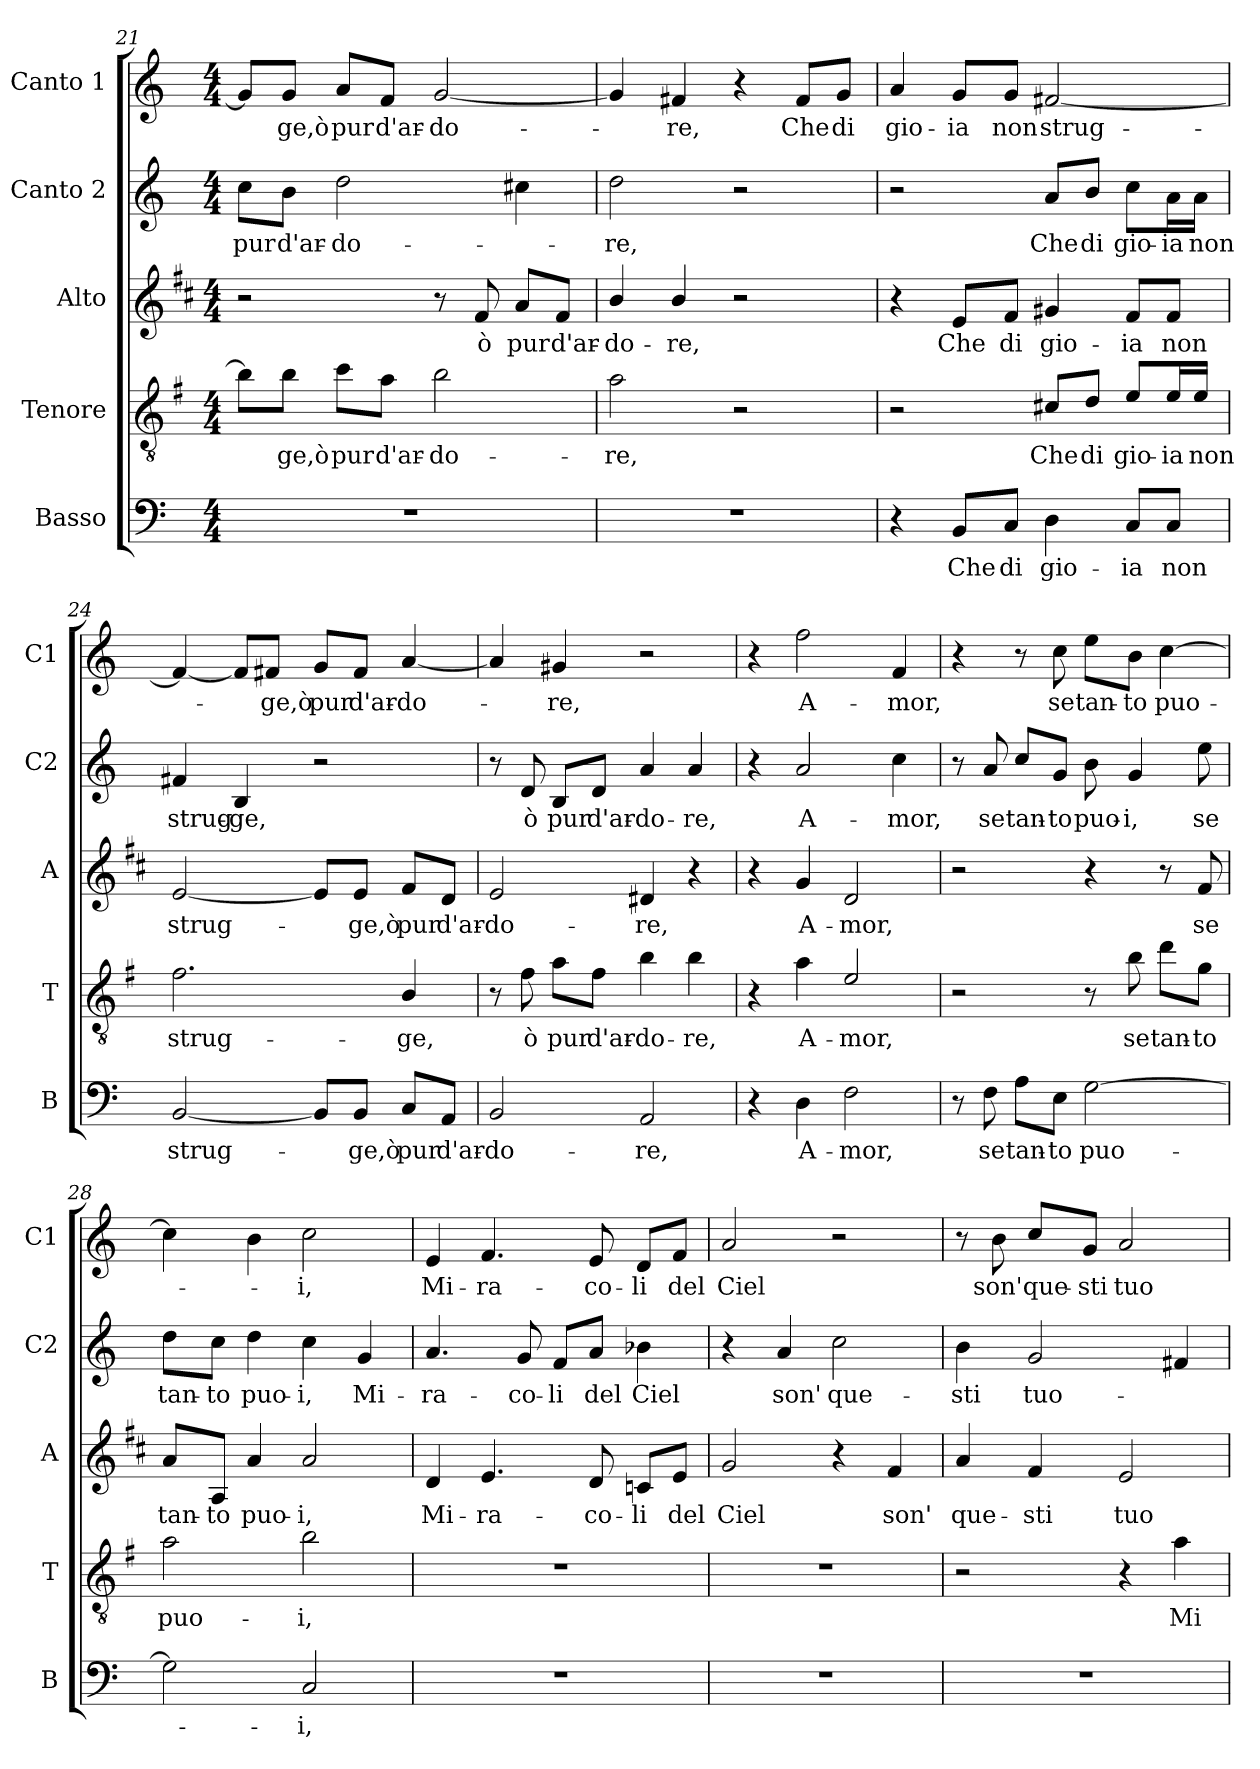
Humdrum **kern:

**kern	**text	**kern	**text	**kern	**text	**kern	**text	**kern	**text
*part5	*part5	*part4	*part4	*part3	*part3	*part2	*part2	*part1	*part1
*staff5	*staff5	*staff4	*staff4	*staff3	*staff3	*staff2	*staff2	*staff1	*staff1
*I"Basso	*	*I"Tenore	*	*I"Alto	*	*I"Canto 2	*	*I"Canto 1	*
*I'B	*	*I'T	*	*I'A	*	*I'C2	*	*I'C1	*
*clefF4	*	*clefGv2	*	*clefG2	*	*clefG2	*	*clefG2	*
*	*	*ITrd4c7	*	*ITrd1c2	*	*	*	*	*
*k[]	*	*k[]	*	*k[]	*	*k[]	*	*k[]	*
*C:	*	*C:	*	*C:	*	*C:	*	*C:	*
*M4/4	*	*M4/4	*	*M4/4	*	*M4/4	*	*M4/4	*
=21	=21	=21	=21	=21	=21	=21	=21	=21	=21
!	!	!	!	!	!	!	!LO:LY:b	!	!
1r	.	8e\L]	.	2r	.	8cc\L	pur	8g/L]	.
!	!	!	!LO:LY:b	!	!	!	!LO:LY:b	!	!LO:LY:b
.	.	8e\J	-ge,ò	.	.	8b\J	d'ar-	8g/J	-ge,ò
!	!	!	!LO:LY:b	!	!	!	!LO:LY:b	!	!LO:LY:b
.	.	8f\L	pur	.	.	2dd\	-do-	8a/L	pur
!	!	!	!LO:LY:b	!	!	!	!	!	!LO:LY:b
.	.	8d\J	d'ar-	.	.	.	.	8f/J	d'ar-
!	!	!	!LO:LY:b	!	!	!	!	!	!LO:LY:b
.	.	2e\	-do-	8r	.	.	.	[2g/	-do-
!	!	!	!	!	!LO:LY:b	!	!	!	!
.	.	.	.	8e/	ò	.	.	.	.
!	!	!	!	!	!LO:LY:b	!	!	!	!
.	.	.	.	8g/L	pur	4cc#X\	.	.	.
!	!	!	!	!	!LO:LY:b	!	!	!	!
.	.	.	.	8e/J	d'ar-	.	.	.	.
=22	=22	=22	=22	=22	=22	=22	=22	=22	=22
!	!	!	!LO:LY:b	!	!LO:LY:b	!	!LO:LY:b	!	!
1r	.	2d\	-re,	4a/	-do-	2dd\	-re,	4g/]	.
!	!	!	!	!	!LO:LY:b	!	!	!	!LO:LY:b
.	.	.	.	4a/	-re,	.	.	4f#X/	-re,
.	.	2r	.	2r	.	2r	.	4r	.
!	!	!	!	!	!	!	!	!	!LO:LY:b
.	.	.	.	.	.	.	.	8f#/L	Che
!	!	!	!	!	!	!	!	!	!LO:LY:b
.	.	.	.	.	.	.	.	8g/J	di
!!LO:PB:g=z
=23	=23	=23	=23	=23	=23	=23	=23	=23	=23
!	!	!	!	!	!	!	!	!	!LO:LY:b
4r	.	2r	.	4r	.	2r	.	4a/	gio-
!	!LO:LY:b	!	!	!	!LO:LY:b	!	!	!	!LO:LY:b
8BB/L	Che	.	.	8d/L	Che	.	.	8g/L	-ia
!	!LO:LY:b	!	!	!	!LO:LY:b	!	!	!	!LO:LY:b
8C/J	di	.	.	8e/J	di	.	.	8g/J	non
!	!LO:LY:b	!	!LO:LY:b	!	!LO:LY:b	!	!LO:LY:b	!	!LO:LY:b
4D\	gio-	8F#X/L	Che	4f#X/	gio-	8a/L	Che	[2f#X/	strug-
!	!	!	!LO:LY:b	!	!	!	!LO:LY:b	!	!
.	.	8G/J	di	.	.	8b/J	di	.	.
!	!LO:LY:b	!	!LO:LY:b	!	!LO:LY:b	!	!LO:LY:b	!	!
8C/L	-ia	8A/L	gio-	8e/L	-ia	8cc\L	gio-	.	.
!	!LO:LY:b	!	!LO:LY:b	!	!LO:LY:b	!	!LO:LY:b	!	!
8C/J	non	16A/L	-ia	8e/J	non	16a\L	-ia	.	.
!	!	!	!LO:LY:b	!	!	!	!LO:LY:b	!	!
.	.	16A/JJ	non	.	.	16a\JJ	non	.	.
=24	=24	=24	=24	=24	=24	=24	=24	=24	=24
!	!LO:LY:b	!	!LO:LY:b	!	!LO:LY:b	!	!LO:LY:b	!	!
[2BB/	strug-	2.B\	strug-	[2d/	strug-	4f#X/	strug-	4f#/_	.
!	!	!	!	!	!	!	!LO:LY:b	!	!
.	.	.	.	.	.	4B/	-ge,	8f#/L]	.
!	!	!	!	!	!	!	!	!	!LO:LY:b
.	.	.	.	.	.	.	.	8f#X/J	-ge,ò
!	!	!	!	!	!	!	!	!	!LO:LY:b
8BB/L]	.	.	.	8d/L]	.	2r	.	8g/L	pur
!	!LO:LY:b	!	!	!	!LO:LY:b	!	!	!	!LO:LY:b
8BB/J	-ge,ò	.	.	8d/J	-ge,ò	.	.	8f#/J	d'ar-
!	!LO:LY:b	!	!LO:LY:b	!	!LO:LY:b	!	!	!	!LO:LY:b
8C/L	pur	4E/	-ge,	8e/L	pur	.	.	[4a/	-do-
!	!LO:LY:b	!	!	!	!LO:LY:b	!	!	!	!
8AA/J	d'ar-	.	.	8c/J	d'ar-	.	.	.	.
=25	=25	=25	=25	=25	=25	=25	=25	=25	=25
!	!LO:LY:b	!	!	!	!LO:LY:b	!	!	!	!
2BB/	-do-	8r	.	2d/	-do-	8r	.	4a/]	.
!	!	!	!LO:LY:b	!	!	!	!LO:LY:b	!	!
.	.	8B\	ò	.	.	8d/	ò	.	.
!	!	!	!LO:LY:b	!	!	!	!LO:LY:b	!	!LO:LY:b
.	.	8d\L	pur	.	.	8B/L	pur	4g#X/	-re,
!	!	!	!LO:LY:b	!	!	!	!LO:LY:b	!	!
.	.	8B\J	d'ar-	.	.	8d/J	d'ar-	.	.
!	!LO:LY:b	!	!LO:LY:b	!	!LO:LY:b	!	!LO:LY:b	!	!
2AA/	-re,	4e\	-do-	4c#X/	-re,	4a/	-do-	2r	.
!	!	!	!LO:LY:b	!	!	!	!LO:LY:b	!	!
.	.	4e\	-re,	4r	.	4a/	-re,	.	.
=26	=26	=26	=26	=26	=26	=26	=26	=26	=26
4r	.	4r	.	4r	.	4r	.	4r	.
!	!LO:LY:b	!	!LO:LY:b	!	!LO:LY:b	!	!LO:LY:b	!	!LO:LY:b
4D\	A-	4d\	A-	4f/	A-	2a/	A-	2ff\	A-
!	!LO:LY:b	!	!LO:LY:b	!	!LO:LY:b	!	!	!	!
2F\	-mor,	2A/	-mor,	2c/	-mor,	.	.	.	.
!	!	!	!	!	!	!	!LO:LY:b	!	!LO:LY:b
.	.	.	.	.	.	4cc\	-mor,	4f/	-mor,
!!LO:LB:g=z
=27	=27	=27	=27	=27	=27	=27	=27	=27	=27
8r	.	2r	.	2r	.	8r	.	4r	.
!	!LO:LY:b	!	!	!	!	!	!LO:LY:b	!	!
8F\	se	.	.	.	.	8a/	se	.	.
!	!LO:LY:b	!	!	!	!	!	!LO:LY:b	!	!
8A\L	tan-	.	.	.	.	8cc/L	tan-	8r	.
!	!LO:LY:b	!	!	!	!	!	!LO:LY:b	!	!LO:LY:b
8E\J	-to	.	.	.	.	8g/J	-to	8cc\	se
!	!LO:LY:b	!	!	!	!	!	!LO:LY:b	!	!LO:LY:b
[2G\	puo-	8r	.	4r	.	8b\	puo-	8ee\L	tan-
!	!	!	!LO:LY:b	!	!	!	!LO:LY:b	!	!LO:LY:b
.	.	8e\	se	.	.	4g/	-i,	8b\J	-to
!	!	!	!LO:LY:b	!	!	!	!	!	!LO:LY:b
.	.	8g\L	tan-	8r	.	.	.	[4cc\	puo-
!	!	!	!LO:LY:b	!	!LO:LY:b	!	!LO:LY:b	!	!
.	.	8c\J	-to	8e/	se	8ee\	se	.	.
=28	=28	=28	=28	=28	=28	=28	=28	=28	=28
!	!	!	!LO:LY:b	!	!LO:LY:b	!	!LO:LY:b	!	!
2G\]	.	2d\	puo-	8g/L	tan-	8dd\L	tan-	4cc\]	.
!	!	!	!	!	!LO:LY:b	!	!LO:LY:b	!	!
.	.	.	.	8G/J	-to	8cc\J	-to	.	.
!	!	!	!	!	!LO:LY:b	!	!LO:LY:b	!	!
.	.	.	.	4g/	puo-	4dd\	puo-	4b\	.
!	!LO:LY:b	!	!LO:LY:b	!	!LO:LY:b	!	!LO:LY:b	!	!LO:LY:b
2C/	-i,	2e\	-i,	2g/	-i,	4cc\	-i,	2cc\	-i,
!	!	!	!	!	!	!	!LO:LY:b	!	!
.	.	.	.	.	.	4g/	Mi-	.	.
=29	=29	=29	=29	=29	=29	=29	=29	=29	=29
!	!	!	!	!	!LO:LY:b	!	!LO:LY:b	!	!LO:LY:b
1r	.	1r	.	4c/	Mi-	4.a/	-ra-	4e/	Mi-
!	!	!	!	!	!LO:LY:b	!	!	!	!LO:LY:b
.	.	.	.	4.d/	-ra-	.	.	4.f/	-ra-
!	!	!	!	!	!	!	!LO:LY:b	!	!
.	.	.	.	.	.	8g/	-co-	.	.
!	!	!	!	!	!	!	!LO:LY:b	!	!
.	.	.	.	.	.	8f/L	-li	.	.
!	!	!	!	!	!LO:LY:b	!	!LO:LY:b	!	!LO:LY:b
.	.	.	.	8c/	-co-	8a/J	del	8e/	-co-
!	!	!	!	!	!LO:LY:b	!	!LO:LY:b	!	!LO:LY:b
.	.	.	.	8B-X/L	-li	4b-X\	Ciel	8d/L	-li
!	!	!	!	!	!LO:LY:b	!	!	!	!LO:LY:b
.	.	.	.	8d/J	del	.	.	8f/J	del
=30	=30	=30	=30	=30	=30	=30	=30	=30	=30
!	!	!	!	!	!LO:LY:b	!	!	!	!LO:LY:b
1r	.	1r	.	2f/	Ciel	4r	.	2a/	Ciel
!	!	!	!	!	!	!	!LO:LY:b	!	!
.	.	.	.	.	.	4a/	son'	.	.
!	!	!	!	!	!	!	!LO:LY:b	!	!
.	.	.	.	4r	.	2cc\	que-	2r	.
!	!	!	!	!	!LO:LY:b	!	!	!	!
.	.	.	.	4e/	son'	.	.	.	.
=31	=31	=31	=31	=31	=31	=31	=31	=31	=31
!	!	!	!	!	!LO:LY:b	!	!LO:LY:b	!	!
1r	.	2r	.	4g/	que-	4b\	-sti	8r	.
!	!	!	!	!	!	!	!	!	!LO:LY:b
.	.	.	.	.	.	.	.	8b\	son'
!	!	!	!	!	!LO:LY:b	!	!LO:LY:b	!	!LO:LY:b
.	.	.	.	4e/	-sti	2g/	tuo-	8cc/L	que-
!	!	!	!	!	!	!	!	!	!LO:LY:b
.	.	.	.	.	.	.	.	8g/J	-sti
!	!	!	!	!	!LO:LY:b	!	!	!	!LO:LY:b
.	.	4r	.	2d/	tuo-	.	.	2a/	tuo-
!	!	!	!LO:LY:b	!	!	!	!	!	!
.	.	4d\	Mi-	.	.	4f#X/	.	.	.
=	=	=	=	=	=	=	=	=	=
*-	*-	*-	*-	*-	*-	*-	*-	*-	*-
